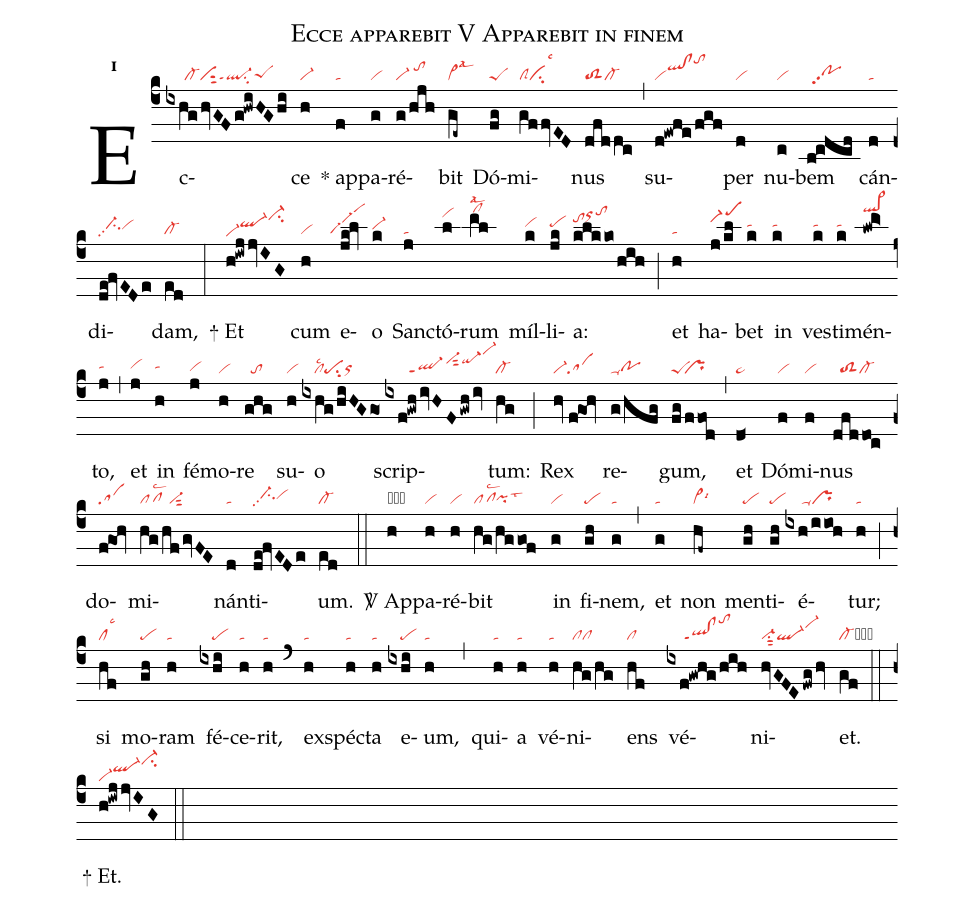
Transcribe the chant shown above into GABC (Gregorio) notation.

name:Ecce apparebit V Apparebit in finem;
office-part:re;
mode:1;
nabc-lines:1;
%%
initial-style: 1;
name: Ecce apparebit;
mode: 1;
office-part: Responsorium;
annotation: Resp.;
annotation: i;
nabc-lines: 1;
%%
(c4) Ec(ixhg/hvGF/g!hwiHG/hi|//////cl-ciS1ql-ppt1su2peShg)ce(h|vi-) <sp>*</sp> ap(f|ta)pa(g|vi)ré(g/hjh|vi-/tohj)bit(ge~|vi>lsal3) Dó(fg|peS)mi(gffvED|clScilsc3)nus(dfddc|toS2cl-) (,) su(d!ewfe/fgf|viqlhj!clhjtohm)per(d|vi) nu(c|vi)bem(b!cdcd|//pohhpp2) cán(d|ta)di(de!fvEDe|//ci-hhpp2vihh)dam,(ed|cl-) (:)
<sp>+</sp> Et(h!iwjjvIG|vi-heql-hici-hl) cum(h|vi) e(jk!lv|```vi-!vi-!vi)o(k|vi-hh) Sanc(j|ta)tó(l|vihm)rum(ml|clhplsal2) míl(k|vihi)li(jk|pehi)a:(klkko/hih|tohkorhmtohn) (;) et(h|ta) ha(j/kl|scM1hk)bet(k|tahi) in(k|tahi) ves(k|tahi)ti(k|tahi)mén(lwm>|ql>hp)to,(j|tahh) (,) et(j|vihh) in(h|tahh) fé(j|vihg)mo(h|vi)re(ghg|//to) su(h|vi)o(ixhg/hiHGgo|////cllsc2pesu2orhg) scrip(ixf!gwh/ivHF/gwh/iv|///////ql-ppt1vi-hjsut2qi-hjvi-hn)tum:(hg|cl-) (;) Rex(hv//f!goh|vi-sa) re(g/hfg|ta-pohg)gum,(fg/ffod|peS``pr) (,) et(d<|ta>) Dó(f|vi)mi(f|vi)nus(dfddoc|//toS2cl-) do(f!goh|sa)mi(hg/hf/gvFE|pflsc2vi-sut2)nán(d|ta)ti(de!fvEDe|//ci-hhpp2vihh)um.(ed|cl-) (::)

<sp>V/</sp> Ap(h|obvi)pa(h|vi)ré(h|vi)bit(hg/hggof|pflsc2``pihglst3) in(g|vi) fi(gh|pe)nem,(g|ta) (,) et(g|ta) non(hf~|vi>lsi6) men(gh|pe)ti(gh|pe)é(ixh/iioh|/////ta-pr)tur;(h|ta) (;) si(hf|cllsc3) mo(gh|pe)ram(h|ta) fé(ixhi|////pe)ce(h|ta)rit,(h|ta) (`) ex(h|ta)spéc(h|ta)ta(h|ta) e(ixhi|////pe)um,(h|ta) (,) qui(h|ta)a(h|ta) vé(h|ta)ni(hg/hg|clcl)ens(hf|cl) vé(ixf!gwhg/hih|/////ql!clppt1tohm)ni(hvGFE/fwg/hv|vi-su1sut2ql-vi-hk)et.(gf|cl-cb) (::)
<sp>+</sp> Et.(h!iwjjvIG|vi-heql-hici-hl) (::)
